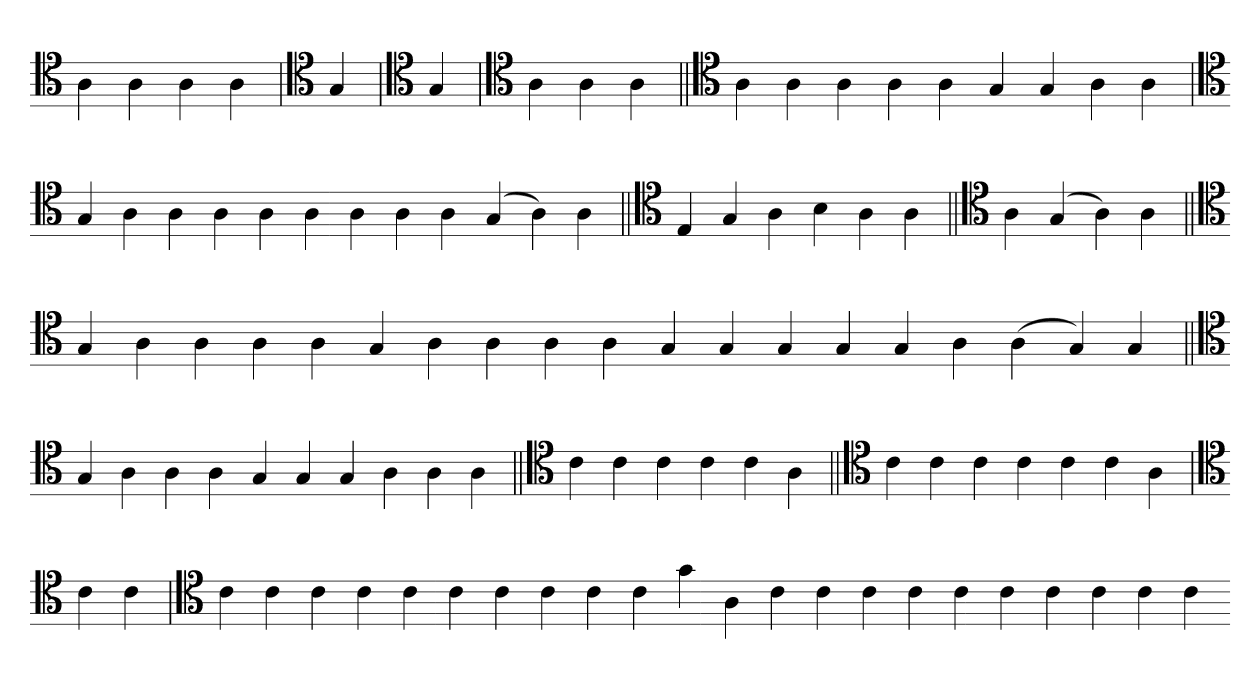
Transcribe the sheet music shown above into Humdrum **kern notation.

**kern
*part1
*staff1
*clefC4
=
4A
4A
4A
4A
=
*clefC4
4G
=
*clefC4
4G
=
*clefC4
4A
4A
4A
=||
*clefC4
4A
4A
4A
4A
4A
4G
4G
4A
4A
=
*clefC4
4G
4A
4A
4A
4A
4A
4A
4A
4A
(4G
4A)
4A
=||
*clefC4
4E
4G
4A
4B
4A
4A
=||
*clefC4
4A
(4G
4A)
4A
=||
*clefC4
4G
4A
4A
4A
4A
4G
4A
4A
4A
4A
4G
4G
4G
4G
4G
4A
(4A
4G)
4G
=||
*clefC4
4G
4A
4A
4A
4G
4G
4G
4A
4A
4A
=||
*clefC4
4c
4c
4c
4c
4c
4A
=||
*clefC4
4c
4c
4c
4c
4c
4c
4A
=
*clefC4
4c
4c
=
*clefC4
4c
4c
4c
4c
4c
4c
4c
4c
4c
4c
4g
4A
4c
4c
4c
4c
4c
4c
4c
4c
4c
4c
=-
*-
